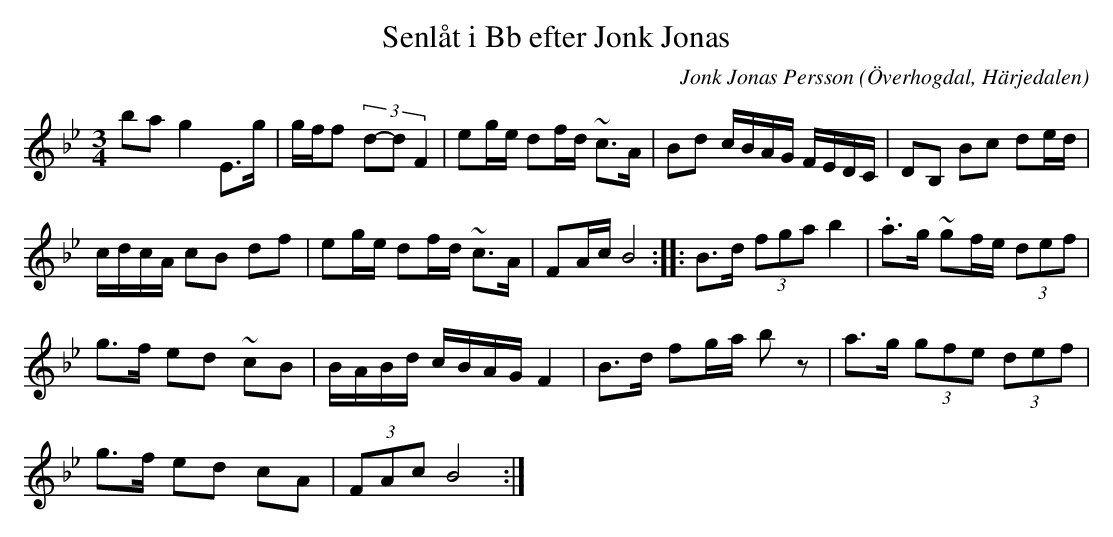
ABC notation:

X:1
T:Senlåt i Bb efter Jonk Jonas
O:Överhogdal, Härjedalen
M:3/4
C:Jonk Jonas Persson
K:Bb
ba g2 E>g |g/f/f- (3d-d F2| eg/2e/2 df/2d/2 ~c>A | Bd c/2B/2A/2G/2 F/2E/2D/2C/2 | DB, Bc de/2d/2 |
 c/2d/2c/2A/2 cB df | eg/2e/2 df/2d/2 ~c>A | FA/2c/2 B4 :: B>d (3fga b2 | .a>g ~gf/2e/2 (3def |
g>f ed ~cB | B/2A/2B/2d/2 c/2B/2A/2G/2 F2 | B>d fg/2a/2 b z | a>g (3gfe (3def |
g>f ed cA | (3FAc B4 :|
